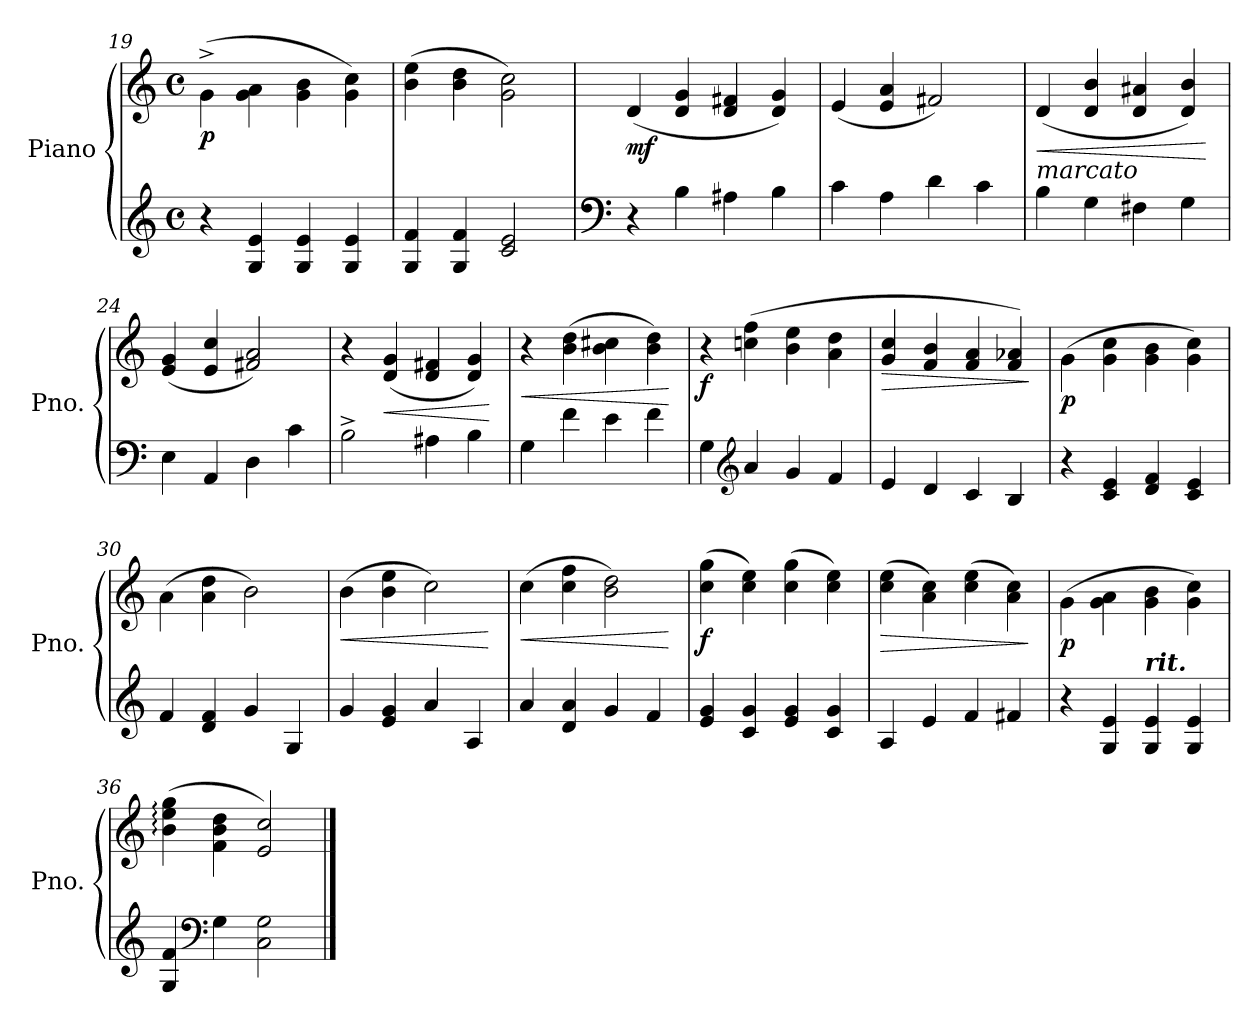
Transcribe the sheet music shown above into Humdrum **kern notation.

**kern	**kern	**dynam
*part1	*part1	*part1
*staff2	*staff1	*staff1/2
*I"Piano	*	*
*I'Pno.	*	*
*clefG2	*clefG2	*
*k[]	*k[]	*
*M4/4	*M4/4	*
*met(c)	*met(c)	*
=19	=19	=19
!	!	!LO:DY:b
4r	(4g^\	p
4G/ 4e/	4g\ 4a\	.
4G/ 4e/	4g\ 4b\	.
4G/ 4e/	4g\ 4cc\)	.
=20	=20	=20
4G/ 4f/	(4b\ 4ee\	.
4G/ 4f/	4b\ 4dd\	.
2c/ 2e/	2g\ 2cc\)	.
=21	=21	=21
*clefF4	*	*
!	!	!LO:DY:b
4r	(>4d/	mf
4B\	4d/ 4g/	.
4A#X\	4d/ 4f#X/	.
4B\	4d/ 4g/)	.
=22	=22	=22
4c\	(>4e/	.
4A\	4e/ 4a/	.
4d\	2f#X/)	.
4c\	.	.
=23	=23	=23
!LO:TX:a:i:t=marcato	!	!
!	!	!LO:HP:b
4B\	(>4d/	<
4G\	4d/ 4b/	.
4F#X\	4d/ 4a#X/	.
4G\	4d/ 4b/)	.
.	.	[
=24	=24	=24
4E\	(>4e/ 4g/	.
4AA/	4e/ 4cc/	.
4D\	2f#X/ 2a/)	.
4c\	.	.
!!LO:LB:g=z
=25	=25	=25
2B^\	4r	.
!	!	!LO:HP:b
.	(>4d/ 4g/	<
4A#X\	4d/ 4f#X/	.
4B\	4d/ 4g/)	.
.	.	[
=26	=26	=26
!	!	!LO:HP:b
4G\	4r	<
4f\	(4b\ 4dd\	.
4e\	4b\ 4cc#X\	.
4f\	4b\ 4dd\)	.
.	.	[
=27	=27	=27
!	!	!LO:DY:b
4G\	4r	f
*clefG2	*	*
4a/	(4ccn\ 4ff\	.
4g/	4b\ 4ee\	.
4f/	4a\ 4dd\	.
=28	=28	=28
!	!	!LO:HP:b
4e/	4g/ 4cc/	>
4d/	4f/ 4b/	.
4c/	4f/ 4a/	.
4B/	4f/ 4a-X/)	.
.	.	]
=29	=29	=29
!	!	!LO:DY:b
4r	(4g\	p
4c/ 4e/	4g\ 4cc\	.
4d/ 4f/	4g\ 4b\	.
4c/ 4e/	4g\ 4cc\)	.
=30	=30	=30
4f/	(4a\	.
4d/ 4f/	4a\ 4dd\	.
4g/	2b\)	.
4G/	.	.
=31	=31	=31
!	!	!LO:HP:b
4g/	(4b\	<
4e/ 4g/	4b\ 4ee\	.
4a/	2cc\)	.
4A/	.	.
.	.	[
=32	=32	=32
!	!	!LO:HP:b
4a/	(4cc\	<
4d/ 4a/	4cc\ 4ff\	.
4g/	2b\ 2dd\)	.
4f/	.	.
.	.	[
!!LO:LB:g=z
=33	=33	=33
!	!	!LO:DY:b
4e/ 4g/	(4cc\ 4gg\	f
4c/ 4g/	4cc\ 4ee\)	.
4e/ 4g/	(4cc\ 4gg\	.
4c/ 4g/	4cc\ 4ee\)	.
=34	=34	=34
!	!	!LO:HP:b
4A/	(4cc\ 4ee\	>
4e/	4a\ 4cc\)	.
4f/	(4cc\ 4ee\	.
4f#X/	4a\ 4cc\)	.
.	.	]
=35	=35	=35
!	!	!LO:DY:b
4r	(4g\	p
4G/ 4e/	4g\ 4a\	.
!LO:TX:a:Bi:t=rit.	!	!
4G/ 4e/	4g\ 4b\	.
4G/ 4e/	4g\ 4cc\)	.
=36	=36	=36
4G/ 4f/	(4b\: 4ee\: 4gg\:	.
*clefF4	*	*
4G\	4f\ 4b\ 4dd\	.
2C\ 2G\	2e/ 2cc/)	.
==	==	==
*-	*-	*-
